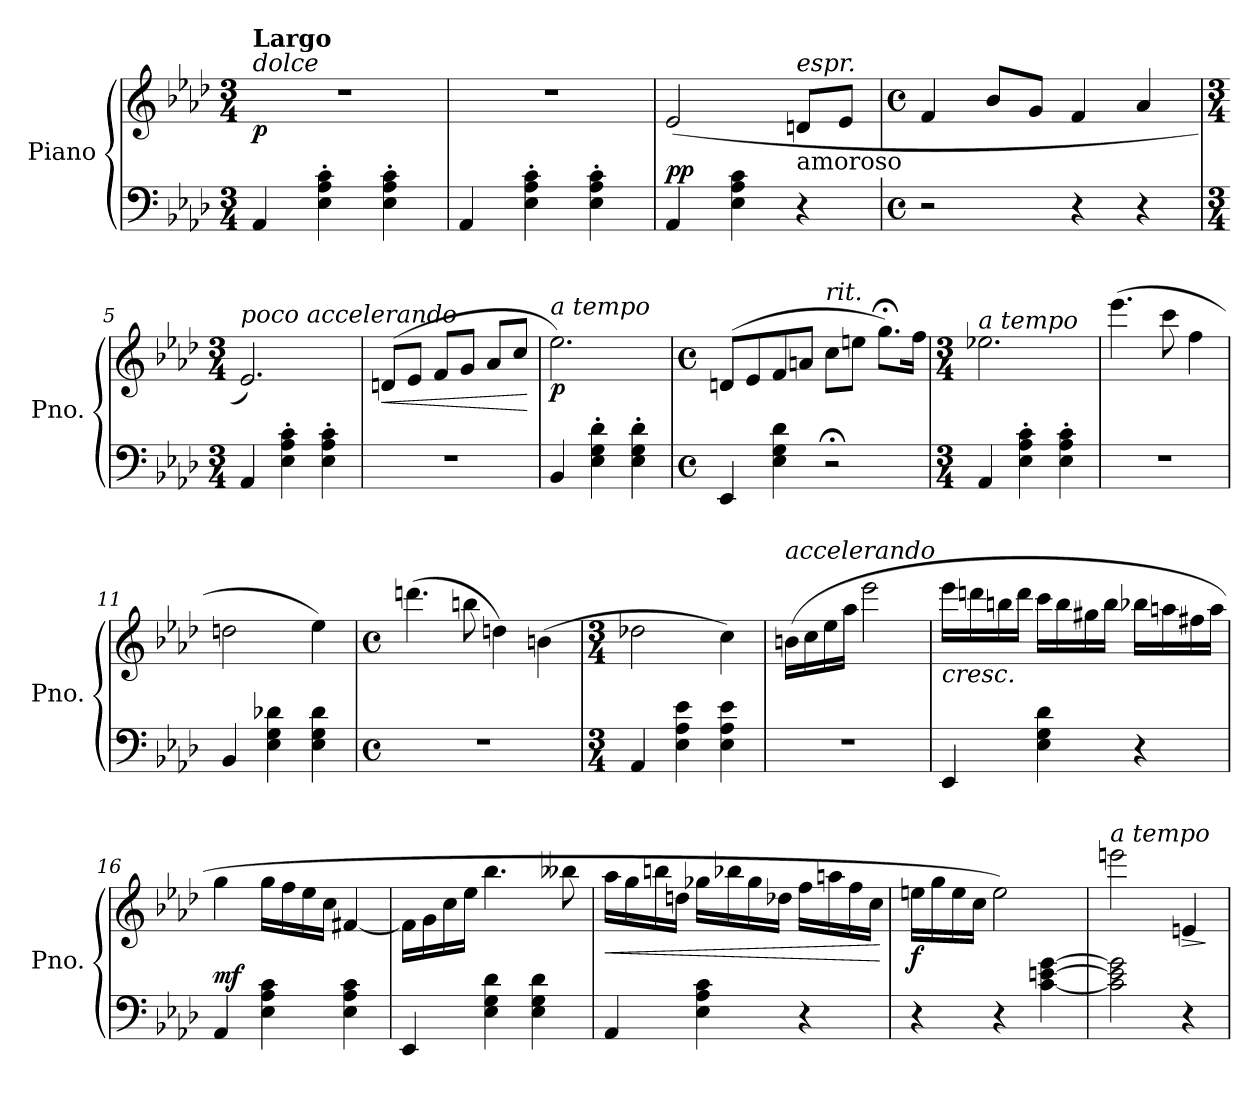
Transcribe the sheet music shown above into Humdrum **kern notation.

**kern	**kern	**dynam
*part1	*part1	*part1
*staff2	*staff1	*staff1/2
*I"Piano	*	*
*I'Pno.	*	*
*clefF4	*clefG2	*
*k[b-e-a-d-]	*k[b-e-a-d-]	*
*M3/4	*M3/4	*
*MM80	*MM80	*
=1	=1	=1
!	!LO:TX:a:i:t=dolce	!
!	!LO:TX:a:B:t=Largo	!
!	!	!LO:DY:b
4AA-/	2.r	p
4E-\' 4A-\' 4c\'	.	.
4E-\' 4A-\' 4c\'	.	.
=2	=2	=2
4AA-/	2.r	.
4E-\' 4A-\' 4c\'	.	.
4E-\' 4A-\' 4c\'	.	.
=3	=3	=3
!	!	!LO:DY:a=2
4AA-/	(2e-/	pp
4E-\ 4A-\ 4c\	.	.
!	!LO:TX:a:i:t=espr.	!
!	!LO:TX:b:t=amoroso	!
4r	8dn/L	.
.	8e-/J	.
=4	=4	=4
*M4/4	*M4/4	*
*met(c)	*met(c)	*
2r	4f/	.
.	8b-/L	.
.	8g/J	.
4r	4f/	.
4r	4a-/	.
=5	=5	=5
*M3/4	*M3/4	*
!	!LO:TX:a:i:t=poco accelerando	!
4AA-/	2.e-/)	.
4E-\' 4A-\' 4c\'	.	.
4E-\' 4A-\' 4c\'	.	.
=6	=6	=6
*	*MM90	*
!	!	!LO:HP:b
2.r	(8dn/L	<
.	8e-/J	.
.	8f/L	.
.	8g/J	.
.	8a-/L	.
.	8cc/J	.
.	.	[
=7	=7	=7
*	*MM80	*
!	!LO:TX:a:i:t=a tempo	!
!	!	!LO:DY:b
4BB-/	2.ee-\)	p
4E-\' 4G\' 4d-\'	.	.
4E-\' 4G\' 4d-\'	.	.
!!LO:LB:g=z
=8	=8	=8
*M4/4	*M4/4	*
*met(c)	*met(c)	*
4EE-/	(8dn/L	.
.	8e-/	.
4E-\ 4G\ 4d-\	8f/	.
.	8an/J	.
*	*MM70	*
!	!LO:TX:a:i:t=rit.	!
2r;<	8cc\L	.
.	8een\J	.
.	8.gg;<\L)	.
.	16ff\Jk	.
=9	=9	=9
*M3/4	*M3/4	*
*	*MM80	*
!	!LO:TX:a:i:t=a tempo	!
4AA-/	2.ee-X\	.
4E-\' 4A-\' 4c\'	.	.
4E-\' 4A-\' 4c\'	.	.
=10	=10	=10
2.r	(4.eee-\	.
.	8ccc\	.
.	4ff\	.
=11	=11	=11
4BB-/	2ddn\	.
4E-\ 4G\ 4d-X\	.	.
4E-\ 4G\ 4d-\	4ee-\)	.
=12	=12	=12
*M4/4	*M4/4	*
*met(c)	*met(c)	*
1r	(4.dddn\	.
.	8bbn\	.
.	4ddn\)	.
.	(4bn\	.
=13	=13	=13
*M3/4	*M3/4	*
4AA-/	2dd-X\	.
4E-\ 4A-\ 4e-\	.	.
4E-\ 4A-\ 4e-\	4cc\)	.
!!LO:LB:g=z
=14	=14	=14
!	!LO:TX:a:i:t=accelerando	!
2.r	(16bn\LL	.
*	*MM85	*
.	16cc\	.
.	16ee-\	.
*	*MM90	*
.	16aa-\JJ	.
.	2eee-\	.
=15	=15	=15
!	!	!LO:HP:b
4EE-/	16eee-\LL	<
.	16dddn\	.
.	16bbn\	.
.	16ddd\JJ	.
4E-\ 4G\ 4d-\	16ccc\LL	.
.	16bb\	.
.	16gg#X\	.
.	16bb\JJ	.
4r	16bb-X\LL	.
.	16aan\	.
.	16ff#X\	.
.	16aa\JJ	.
=16	=16	=16
!	!	!LO:DY:a=2
4AA-/	4gg\	mf
4E-\ 4A-\ 4c\	16gg\LL	.
.	16ff\	.
.	16ee-\	.
.	16cc\JJ	.
4E-\ 4A-\ 4c\	[4f#X/	.
.	.	[
=17	=17	=17
4EE-/	16f#\LL]	.
.	16g\	.
.	16cc\	.
.	16ee-\JJ	.
4E-\ 4G\ 4d-\	4.bb-\	.
4E-\ 4G\ 4d-\	.	.
.	8bb--X\	.
!!LO:LB:g=z
=18	=18	=18
!	!	!LO:HP:b
4AA-/	16aa-\LL	<
.	16gg\	.
.	16bbn\	.
.	16ddn\JJ	.
4E-\ 4A-\ 4c\	16gg-X\LL	.
.	16bb-X\	.
.	16gg-\	.
.	16dd-X\JJ	.
4r	16ff\LL	.
.	16aan\	.
.	16ff\	.
.	16cc\JJ	.
.	.	[
=19	=19	=19
!	!	!LO:DY:b
4r	16een\LL	f
.	16gg\	.
.	16ee\	.
.	16cc\JJ	.
4r	2ee\)	.
[4c\ [4en\ [4g\	.	.
=20	=20	=20
*	*MM80	*
!	!LO:TX:a:i:t=a tempo	!
2c\] 2e\] 2g\]	2eeen\	.
!	!	!LO:HP:b
4r	4en/	>
.	.	]
=	=	=
*-	*-	*-
